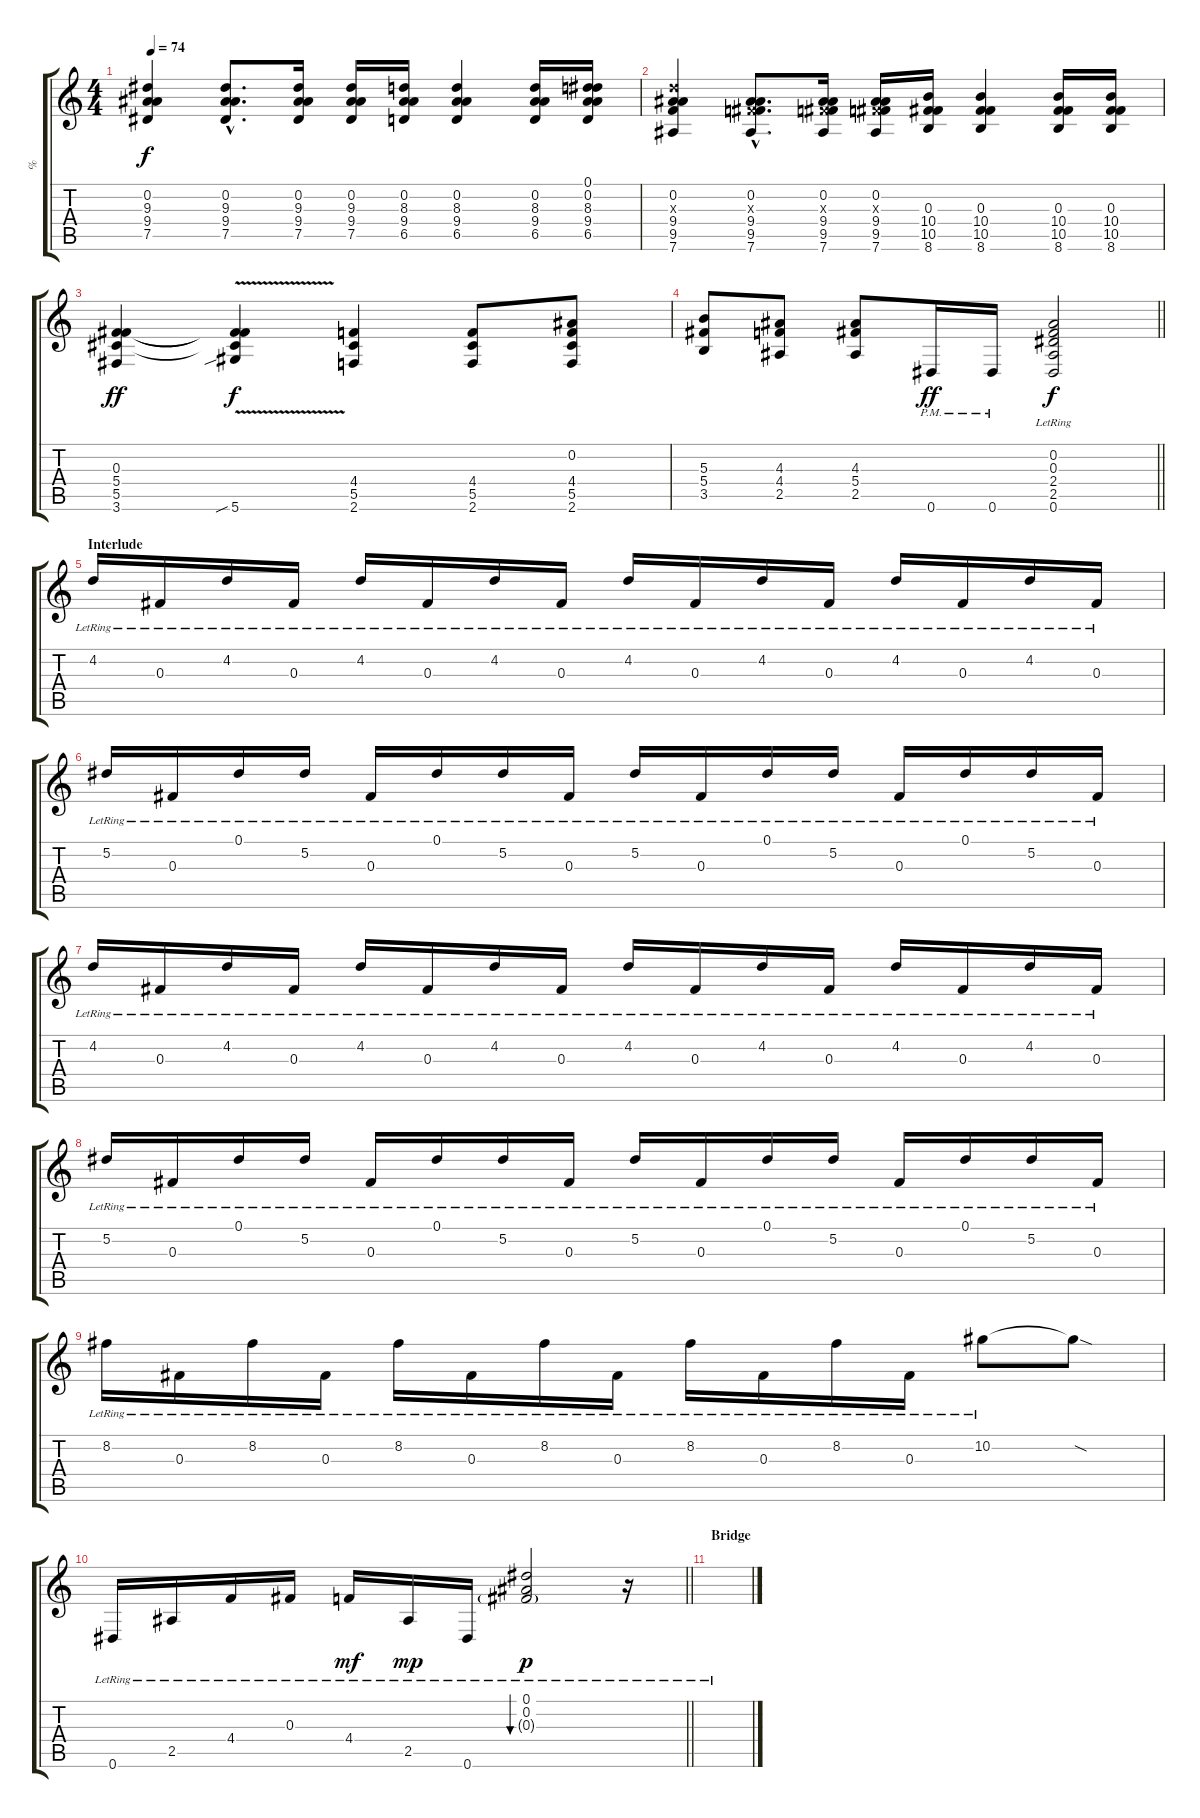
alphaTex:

\track ("%" "%") {instrument electricguitarjazz}
\staff {score tabs}
\tuning (Eb4 Bb3 Gb3 Db3 Ab2 Eb2) {hide}
\ts (4 4)
\tempo 74
\clef g2
\ks c
(0.2 9.3 9.4 7.5).4{dy f} (0.2{hac} 9.3{hac} 9.4{hac} 7.5{hac}).8{d} (0.2 9.3 9.4 7.5).16 (0.2 9.3 9.4 7.5).16 (0.2 8.3 9.4 6.5).16 (0.2 8.3 9.4 6.5).4 (0.2 8.3 9.4 6.5).16 (0.1 0.2 8.3 9.4 6.5).16 |
(0.2 8.3{x} 9.4 9.5 7.6).4 (0.2{hac} 0.3{hac x} 9.4{hac} 9.5{hac} 7.6{hac}).8{d} (0.2 0.3{x} 9.4 9.5 7.6).16 (0.2 0.3{x} 9.4 9.5 7.6).16 (0.3 10.4 10.5 8.6).16 (0.3 10.4 10.5 8.6).4 (0.3 10.4 10.5 8.6).16 (0.3 10.4 10.5 8.6).16 |
(0.3 5.4 5.5 3.6).4{dy ff} (0.3{t} 5.4{t} 5.5{t} 5.6{v sib}).4{dy f} (4.4 5.5 2.6).4 (4.4 5.5 2.6).8 (0.2 4.4 5.5 2.6).8 |
\barLineRight lightlight
(5.3 5.4 3.5).8 (4.3 4.4 2.5).8 (4.3 5.4 2.5).8 0.6{pm}.16{dy ff} 0.6{pm}.16 (0.2{lr} 0.3{lr} 2.4{lr} 2.5{lr} 0.6{lr}).2{dy f} |
\section ("" "Interlude")
4.2{lr}.16{volume 10 instrument acousticguitarsteel} 0.3{lr}.16 4.2{lr}.16 0.3{lr}.16 4.2{lr}.16 0.3{lr}.16 4.2{lr}.16 0.3{lr}.16 4.2{lr}.16 0.3{lr}.16 4.2{lr}.16 0.3{lr}.16 4.2{lr}.16 0.3{lr}.16 4.2{lr}.16 0.3{lr}.16 |
5.2{lr}.16 0.3{lr}.16 0.1{lr}.16 5.2{lr}.16 0.3{lr}.16 0.1{lr}.16 5.2{lr}.16 0.3{lr}.16 5.2{lr}.16 0.3{lr}.16 0.1{lr}.16 5.2{lr}.16 0.3{lr}.16 0.1{lr}.16 5.2{lr}.16 0.3{lr}.16 |
4.2{lr}.16 0.3{lr}.16 4.2{lr}.16 0.3{lr}.16 4.2{lr}.16 0.3{lr}.16 4.2{lr}.16 0.3{lr}.16 4.2{lr}.16 0.3{lr}.16 4.2{lr}.16 0.3{lr}.16 4.2{lr}.16 0.3{lr}.16 4.2{lr}.16 0.3{lr}.16 |
5.2{lr}.16 0.3{lr}.16 0.1{lr}.16 5.2{lr}.16 0.3{lr}.16 0.1{lr}.16 5.2{lr}.16 0.3{lr}.16 5.2{lr}.16 0.3{lr}.16 0.1{lr}.16 5.2{lr}.16 0.3{lr}.16 0.1{lr}.16 5.2{lr}.16 0.3{lr}.16 |
8.2{lr}.16 0.3{lr}.16 8.2{lr}.16 0.3{lr}.16 8.2{lr}.16 0.3{lr}.16 8.2{lr}.16 0.3{lr}.16 8.2{lr}.16 0.3{lr}.16 8.2{lr}.16 0.3{lr}.16 10.2{lr}.8 10.2{sod t}.8 |
\barLineRight lightlight
0.6{lr}.16 2.5{lr}.16 4.4{lr}.16 0.3{lr}.16 4.4{lr}.16{dy mf} 2.5{lr}.16{dy mp} 0.6{lr}.16 (0.1{lr} 0.2{lr} 0.3{g lr}).2{bu 30 dy p} r.16 |
\section ("" "Bridge")
